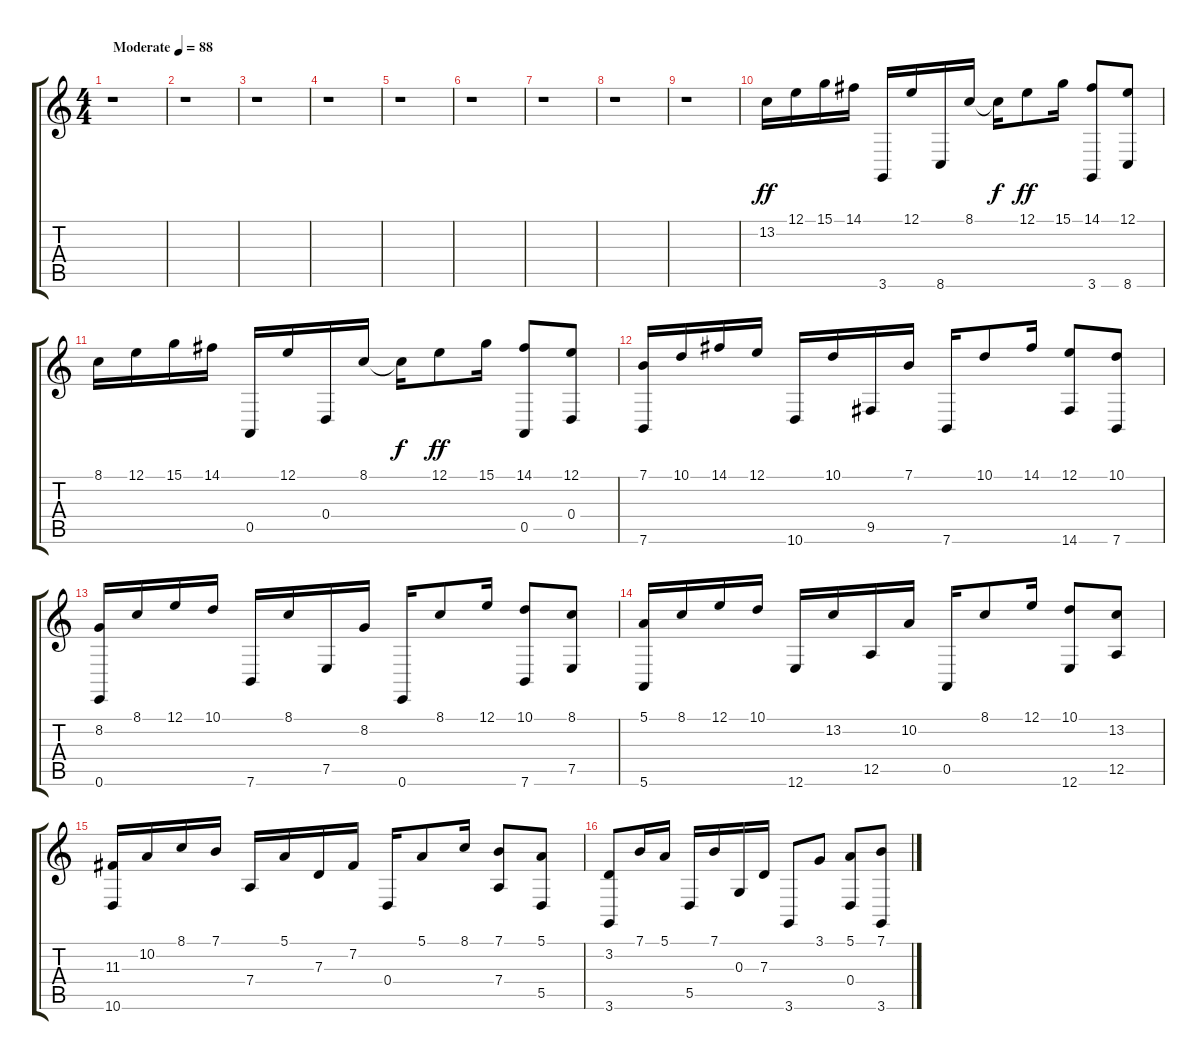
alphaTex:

\track "" {instrument acousticgrandpiano}
\staff {score tabs}
\tuning (E4 B3 G3 D3 A2 E2) {hide}
\ts (4 4)
\tempo (88 "Moderate")
\clef g2
\ks c
r.1{dy ff instrument acousticgrandpiano} |
r.1 |
r.1 |
r.1 |
r.1 |
r.1 |
r.1 |
r.1 |
r.1 |
13.2.16 12.1.16 15.1.16 14.1.16 3.6.16 12.1.16 8.6.16 8.1.16 8.1{t}.16{dy f} 12.1.8{dy ff} 15.1.16 (14.1 3.6).8 (12.1 8.6).8 |
8.1.16 12.1.16 15.1.16 14.1.16 0.5.16 12.1.16 0.4.16 8.1.16 8.1{t}.16{dy f} 12.1.8{dy ff} 15.1.16 (14.1 0.5).8 (12.1 0.4).8 |
(7.1 7.6).16 10.1.16 14.1.16 12.1.16 10.6.16 10.1.16 9.5.16 7.1.16 7.6.16 10.1.8 14.1.16 (12.1 14.6).8 (10.1 7.6).8 |
(8.2 0.6).16 8.1.16 12.1.16 10.1.16 7.6.16 8.1.16 7.5.16 8.2.16 0.6.16 8.1.8 12.1.16 (10.1 7.6).8 (8.1 7.5).8 |
(5.1 5.6).16 8.1.16 12.1.16 10.1.16 12.6.16 13.2.16 12.5.16 10.2.16 0.5.16 8.1.8 12.1.16 (10.1 12.6).8 (13.2 12.5).8 |
(11.3 10.6).16 10.2.16 8.1.16 7.1.16 7.4.16 5.1.16 7.3.16 7.2.16 0.4.16 5.1.8 8.1.16 (7.1 7.4).8 (5.1 5.5).8 |
(3.2 3.6).8 7.1.16 5.1.16 5.5.16 7.1.16 0.3.16 7.3.16 3.6.8 3.1.8 (5.1 0.4).8 (7.1 3.6).8
